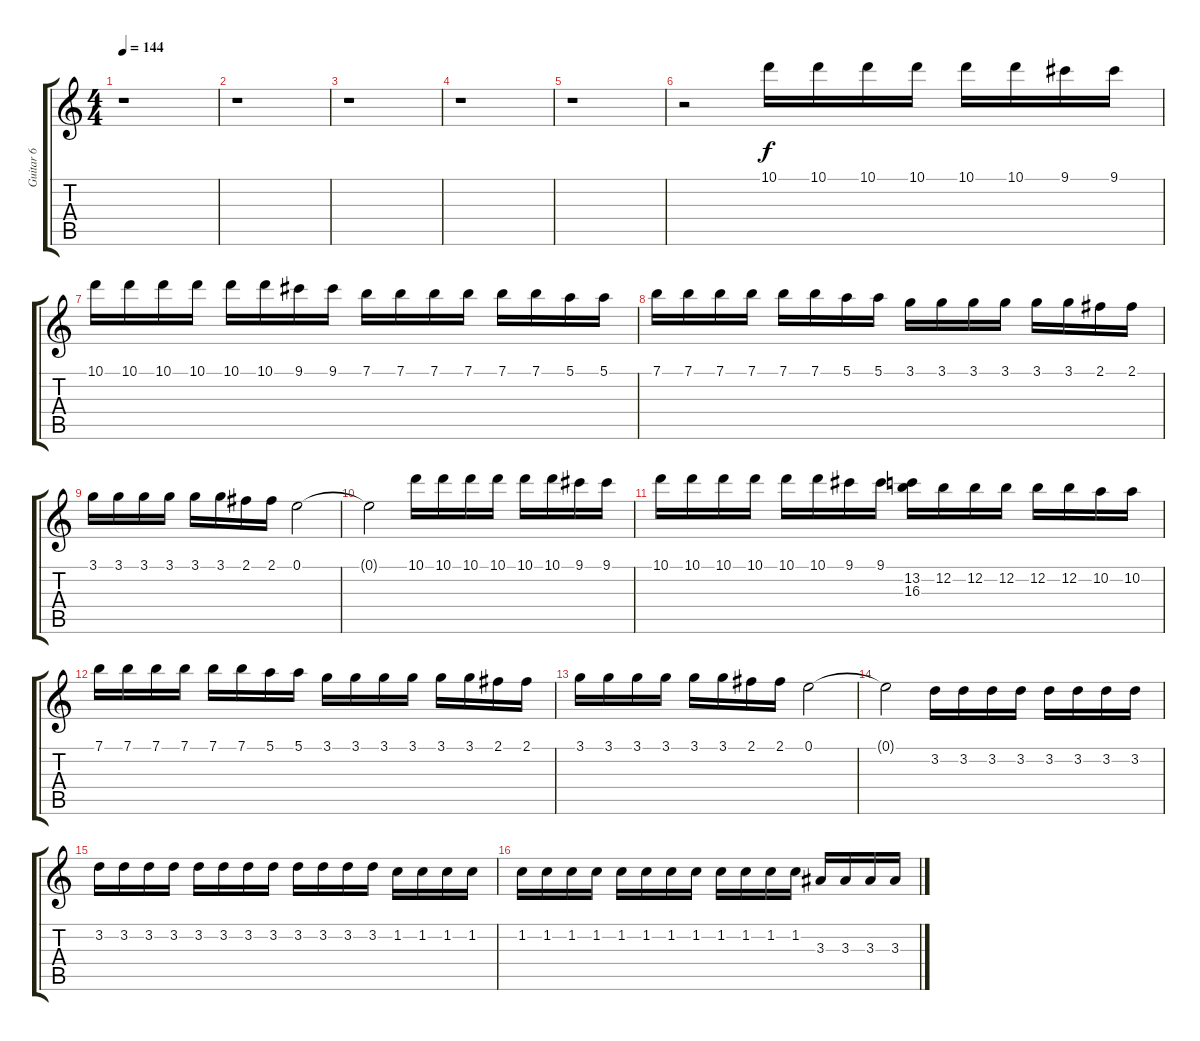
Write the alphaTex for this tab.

\track ("Guitar 6" "Guitar 6") {instrument acousticguitarnylon}
\staff {score tabs}
\tuning (E4 B3 G3 D3 A2 E2) {hide}
\ts (4 4)
\tempo 144
\clef g2
\ks c
r.1{dy f} |
r.1 |
r.1 |
r.1 |
r.1 |
r.2 10.1.16 10.1.16 10.1.16 10.1.16 10.1.16 10.1.16 9.1.16 9.1.16 |
10.1.16 10.1.16 10.1.16 10.1.16 10.1.16 10.1.16 9.1.16 9.1.16 7.1.16 7.1.16 7.1.16 7.1.16 7.1.16 7.1.16 5.1.16 5.1.16 |
7.1.16 7.1.16 7.1.16 7.1.16 7.1.16 7.1.16 5.1.16 5.1.16 3.1.16 3.1.16 3.1.16 3.1.16 3.1.16 3.1.16 2.1.16 2.1.16 |
3.1.16 3.1.16 3.1.16 3.1.16 3.1.16 3.1.16 2.1.16 2.1.16 0.1.2 |
0.1{t}.2 10.1.16 10.1.16 10.1.16 10.1.16 10.1.16 10.1.16 9.1.16 9.1.16 |
10.1.16 10.1.16 10.1.16 10.1.16 10.1.16 10.1.16 9.1.16 9.1.16 (13.2 16.3).16 12.2.16 12.2.16 12.2.16 12.2.16 12.2.16 10.2.16 10.2.16 |
7.1.16 7.1.16 7.1.16 7.1.16 7.1.16 7.1.16 5.1.16 5.1.16 3.1.16 3.1.16 3.1.16 3.1.16 3.1.16 3.1.16 2.1.16 2.1.16 |
3.1.16 3.1.16 3.1.16 3.1.16 3.1.16 3.1.16 2.1.16 2.1.16 0.1.2 |
0.1{t}.2 3.2.16 3.2.16 3.2.16 3.2.16 3.2.16 3.2.16 3.2.16 3.2.16 |
3.2.16 3.2.16 3.2.16 3.2.16 3.2.16 3.2.16 3.2.16 3.2.16 3.2.16 3.2.16 3.2.16 3.2.16 1.2.16 1.2.16 1.2.16 1.2.16 |
1.2.16 1.2.16 1.2.16 1.2.16 1.2.16 1.2.16 1.2.16 1.2.16 1.2.16 1.2.16 1.2.16 1.2.16 3.3.16 3.3.16 3.3.16 3.3.16
